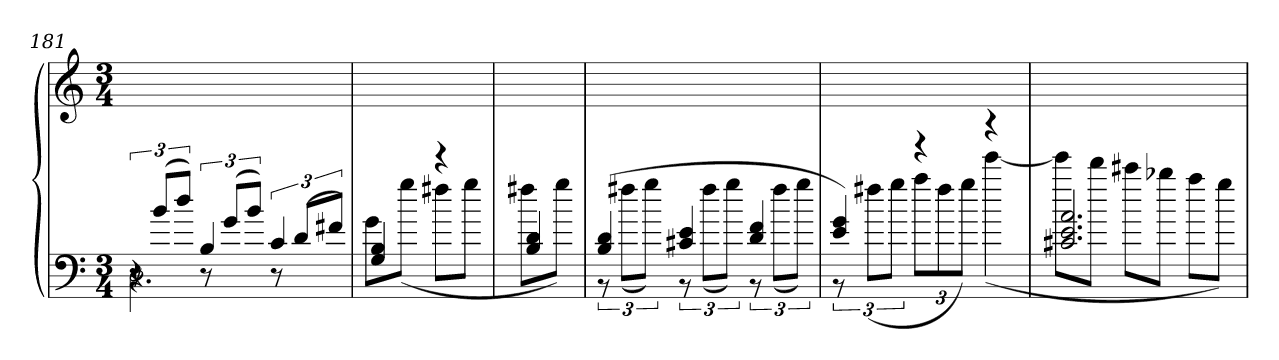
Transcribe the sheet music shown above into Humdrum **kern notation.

**kern	**kern
*part1	*part1
*staff2	*staff1
*clefF4	*clefG2
*k[]	*k[]
*M3/4	*M3/4
=181	=181
*^	*
*	*^	*
4r	2.D	12r	2.ryy
.	.	(12bL	.
.	.	12ddJ)	.
4B	.	12r	.
.	.	(12gL	.
.	.	12bJ)	.
4c	.	12r	.
.	.	(12dL	.
.	.	12f#XJ)	.
*	*v	*v	*
=182	=182	=182
4G 4B	8gL	2ryy
.	(8ggJ	.
4r	8ff#XL	.
.	8ggJ	.
=	=	=
4B 4d	8ff#XL	4ryy
.	8ggJ)	.
=183	=183	=183
(4B 4d	12r	2.ryy
.	(12ff#XL	.
.	12ggJ)	.
4c#X 4e	12r	.
.	(12ff#L	.
.	12ggJ)	.
4d 4f	12r	.
.	(12ff#L	.
.	12ggJ)	.
=184	=184	=184
4e 4g)	12r	2.ryy
.	(12ff#XL	.
.	12ggJ	.
4r	12aaL	.
.	12ff#	.
.	12ggJ)	.
4r	([4eee	.
=185	=185	=185
2.c#X 2.e 2.a	8eeeL]	2.ryy
.	8dddJ	.
.	8ccc#XL	.
.	8bb-XJ	.
.	8aaL	.
.	8ggJ)	.
*v	*v	*
=	=
*-	*-
